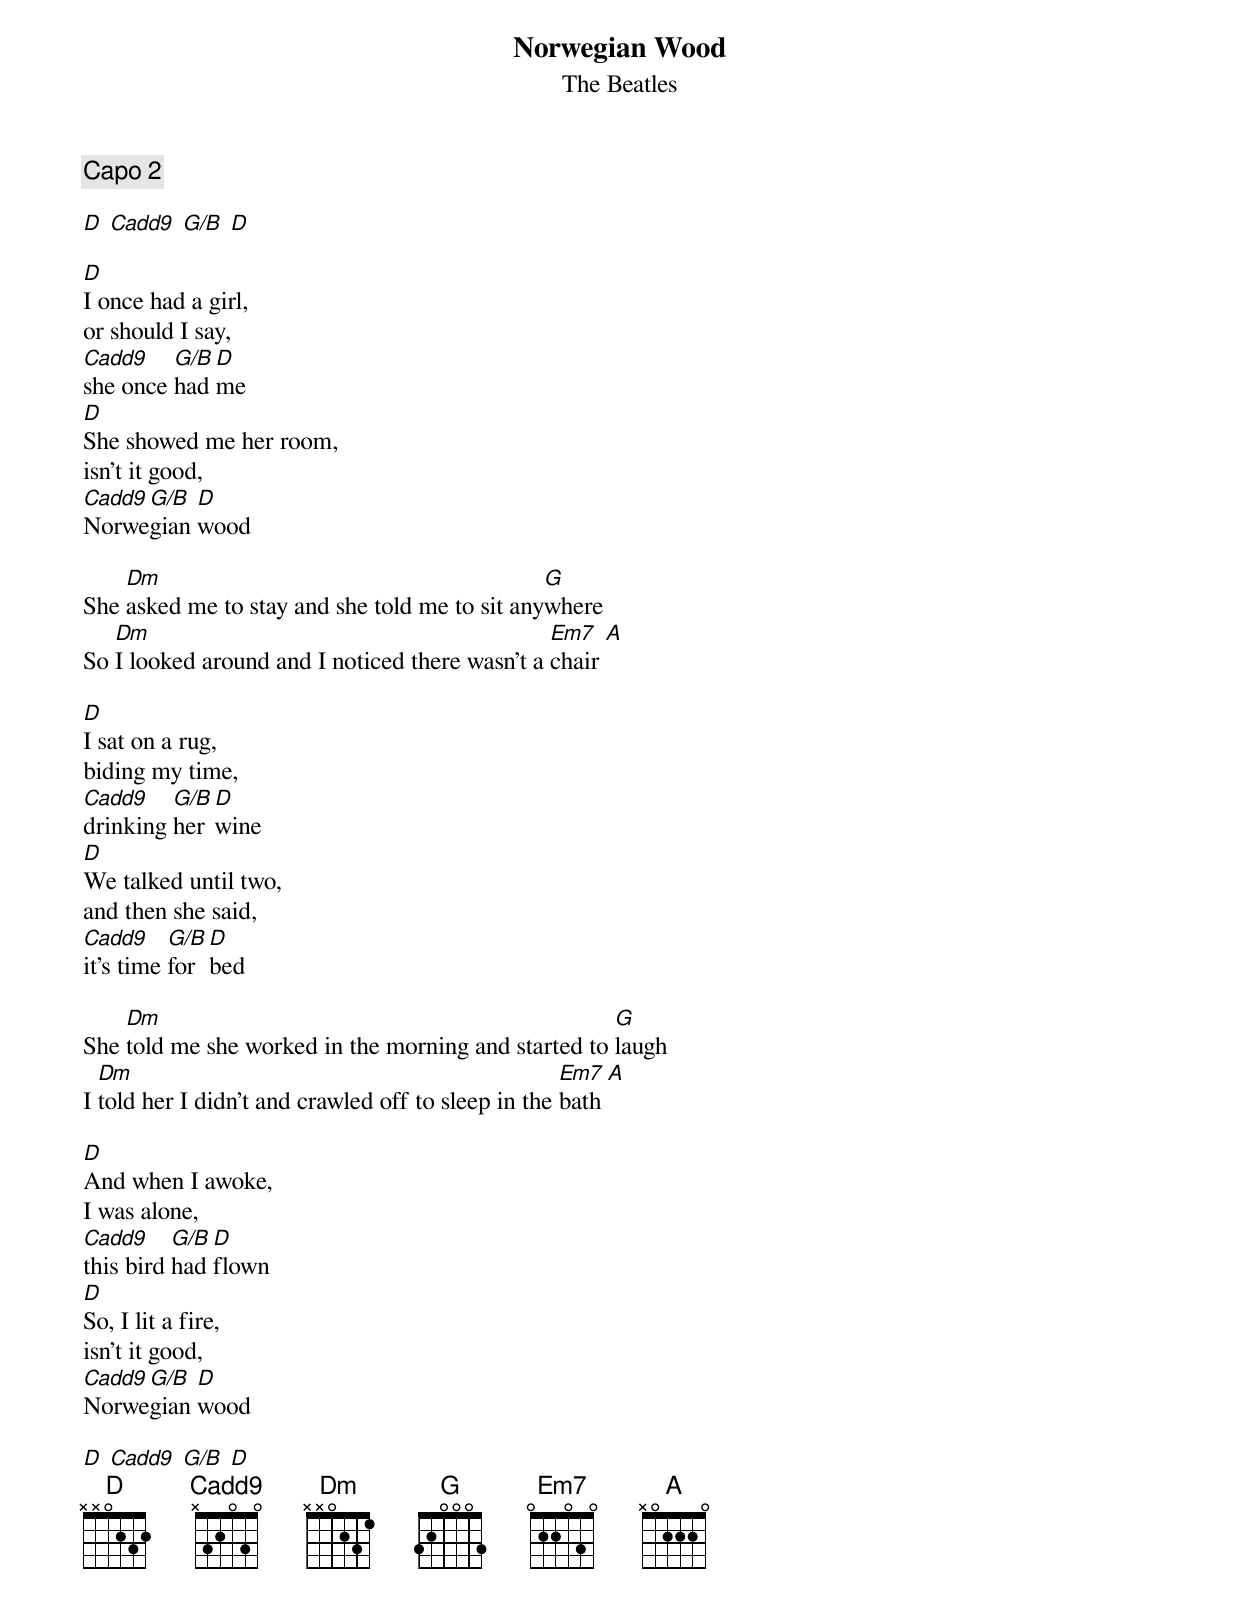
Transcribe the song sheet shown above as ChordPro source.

{title: Norwegian Wood}
{subtitle: The Beatles}

{c:Capo 2}

[D] [Cadd9] [G/B] [D]

[D]I once had a girl,
or should I say,
[Cadd9]she once [G/B]had [D]me
[D]She showed me her room,
isn't it good,
[Cadd9]Norwe[G/B]gian [D]wood

She [Dm]asked me to stay and she told me to sit any[G]where
So [Dm]I looked around and I noticed there wasn't a [Em7]chair [A]

[D]I sat on a rug,
biding my time,
[Cadd9]drinking [G/B]her [D]wine
[D]We talked until two,
and then she said,
[Cadd9]it's time [G/B]for [D]bed

She [Dm]told me she worked in the morning and started to [G]laugh
I [Dm]told her I didn't and crawled off to sleep in the [Em7]bath [A]

[D]And when I awoke,
I was alone,
[Cadd9]this bird [G/B]had [D]flown
[D]So, I lit a fire,
isn't it good,
[Cadd9]Norwe[G/B]gian [D]wood

[D] [Cadd9] [G/B] [D]
